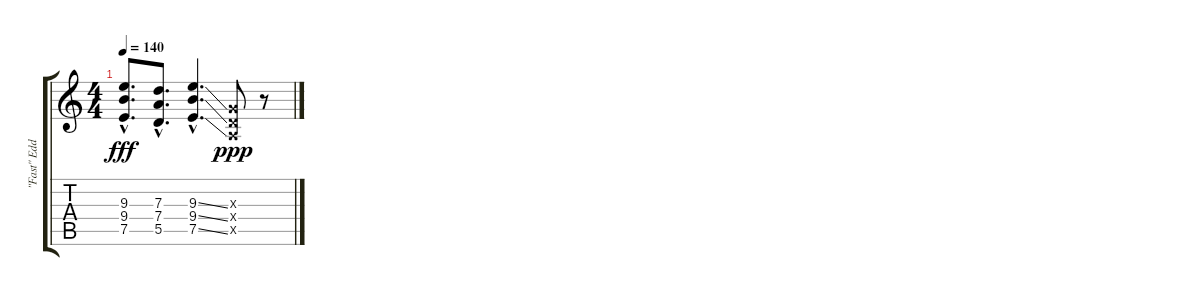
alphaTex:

\track ("\"Fast\" Eddie Clarke (Guitar)" "\"Fast\" Edd") {instrument overdrivenguitar}
\staff {score tabs}
\tuning (E4 B3 G3 D3 A2 E2) {hide}
\ts (4 4)
\tempo 140
\clef g2
\ks c
(9.3{hac} 9.4{hac} 7.5{hac}).8{d dy fff} (7.3{hac} 7.4{hac} 5.5{hac}).8{d} (9.3{ss hac} 9.4{ss hac} 7.5{ss hac}).4{d} (0.3{x} 0.4{x} 0.5{x}).8{dy ppp} r.8
